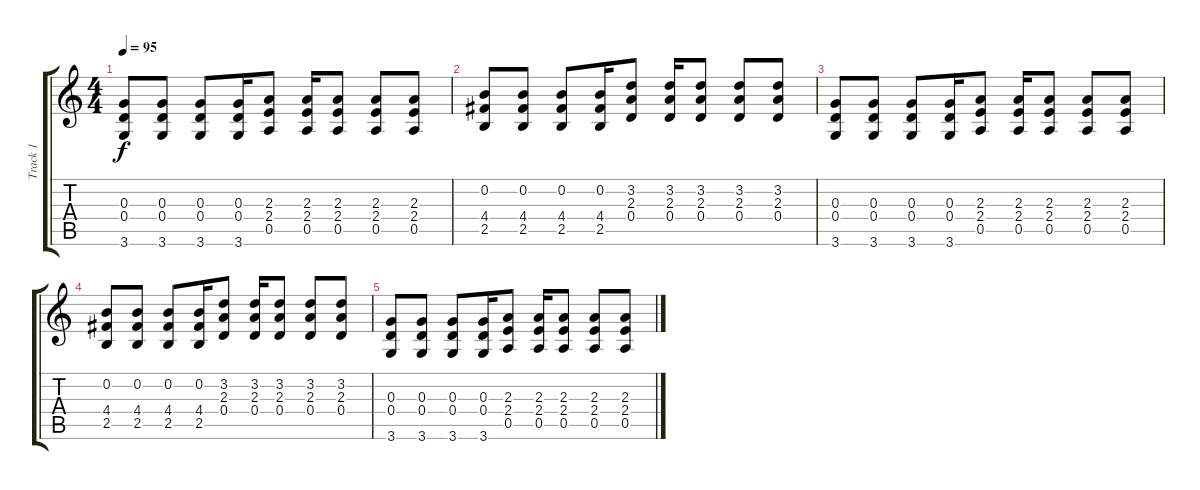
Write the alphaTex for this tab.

\track ("Track 1" "Track 1") {instrument electricguitarclean}
\staff {score tabs}
\tuning (E4 B3 G3 D3 A2 E2) {hide}
\ts (4 4)
\tempo 95
\clef g2
\ks c
(0.3 0.4 3.6).8{dy f} (0.3 0.4 3.6).8 (0.3 0.4 3.6).8 (0.3 0.4 3.6).16 (2.3 2.4 0.5).8 (2.3 2.4 0.5).16 (2.3 2.4 0.5).8 (2.3 2.4 0.5).8 (2.3 2.4 0.5).8 |
(0.2 4.4 2.5).8 (0.2 4.4 2.5).8 (0.2 4.4 2.5).8 (0.2 4.4 2.5).16 (3.2 2.3 0.4).8 (3.2 2.3 0.4).16 (3.2 2.3 0.4).8 (3.2 2.3 0.4).8 (3.2 2.3 0.4).8 |
(0.3 0.4 3.6).8 (0.3 0.4 3.6).8 (0.3 0.4 3.6).8 (0.3 0.4 3.6).16 (2.3 2.4 0.5).8 (2.3 2.4 0.5).16 (2.3 2.4 0.5).8 (2.3 2.4 0.5).8 (2.3 2.4 0.5).8 |
(0.2 4.4 2.5).8 (0.2 4.4 2.5).8 (0.2 4.4 2.5).8 (0.2 4.4 2.5).16 (3.2 2.3 0.4).8 (3.2 2.3 0.4).16 (3.2 2.3 0.4).8 (3.2 2.3 0.4).8 (3.2 2.3 0.4).8 |
(0.3 0.4 3.6).8 (0.3 0.4 3.6).8 (0.3 0.4 3.6).8 (0.3 0.4 3.6).16 (2.3 2.4 0.5).8 (2.3 2.4 0.5).16 (2.3 2.4 0.5).8 (2.3 2.4 0.5).8 (2.3 2.4 0.5).8
